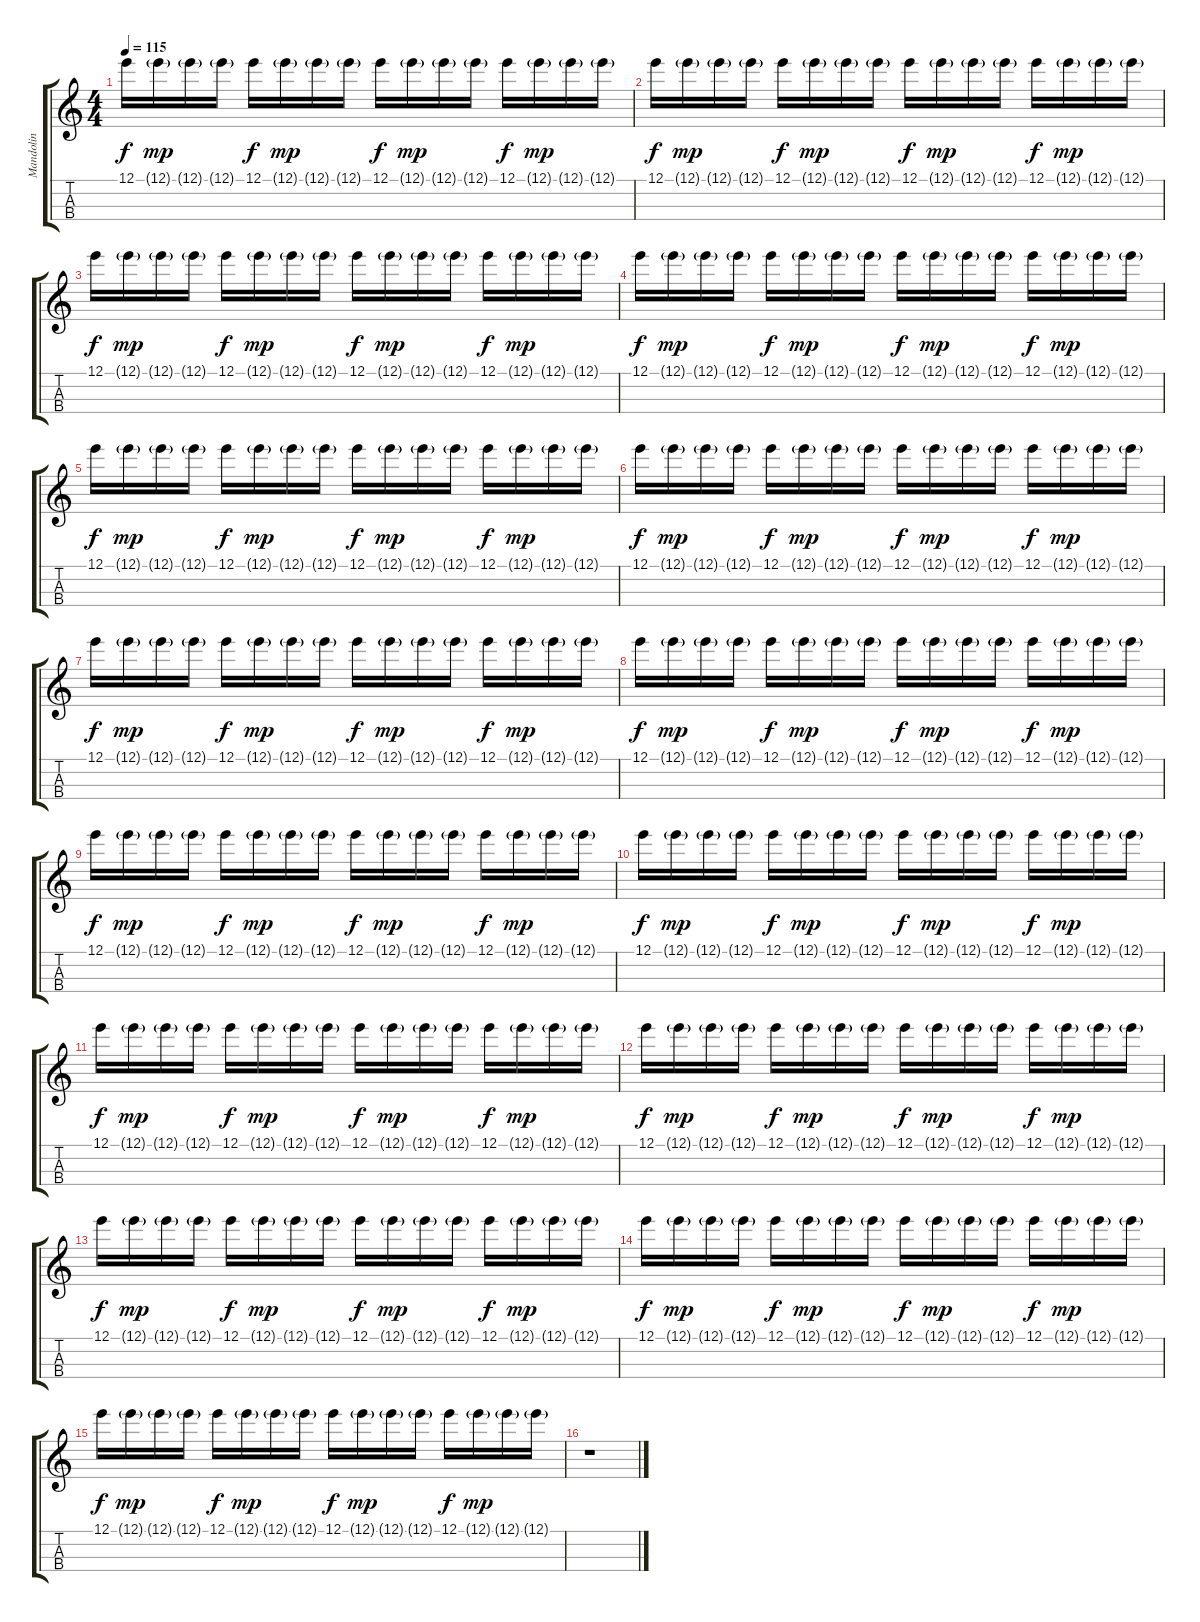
\track ("Mandolin" "Mandolin") {instrument koto}
\staff {score tabs}
\tuning (E5 A4 D4 G3) {hide}
\ts (4 4)
\tempo 115
\clef g2
\ks c
12.1.16{dy f} 12.1{g}.16{dy mp} 12.1{g}.16 12.1{g}.16 12.1.16{dy f} 12.1{g}.16{dy mp} 12.1{g}.16 12.1{g}.16 12.1.16{dy f} 12.1{g}.16{dy mp} 12.1{g}.16 12.1{g}.16 12.1.16{dy f} 12.1{g}.16{dy mp} 12.1{g}.16 12.1{g}.16 |
12.1.16{dy f} 12.1{g}.16{dy mp} 12.1{g}.16 12.1{g}.16 12.1.16{dy f} 12.1{g}.16{dy mp} 12.1{g}.16 12.1{g}.16 12.1.16{dy f} 12.1{g}.16{dy mp} 12.1{g}.16 12.1{g}.16 12.1.16{dy f} 12.1{g}.16{dy mp} 12.1{g}.16 12.1{g}.16 |
12.1.16{dy f} 12.1{g}.16{dy mp} 12.1{g}.16 12.1{g}.16 12.1.16{dy f} 12.1{g}.16{dy mp} 12.1{g}.16 12.1{g}.16 12.1.16{dy f} 12.1{g}.16{dy mp} 12.1{g}.16 12.1{g}.16 12.1.16{dy f} 12.1{g}.16{dy mp} 12.1{g}.16 12.1{g}.16 |
12.1.16{dy f} 12.1{g}.16{dy mp} 12.1{g}.16 12.1{g}.16 12.1.16{dy f} 12.1{g}.16{dy mp} 12.1{g}.16 12.1{g}.16 12.1.16{dy f} 12.1{g}.16{dy mp} 12.1{g}.16 12.1{g}.16 12.1.16{dy f} 12.1{g}.16{dy mp} 12.1{g}.16 12.1{g}.16 |
12.1.16{dy f} 12.1{g}.16{dy mp} 12.1{g}.16 12.1{g}.16 12.1.16{dy f} 12.1{g}.16{dy mp} 12.1{g}.16 12.1{g}.16 12.1.16{dy f} 12.1{g}.16{dy mp} 12.1{g}.16 12.1{g}.16 12.1.16{dy f} 12.1{g}.16{dy mp} 12.1{g}.16 12.1{g}.16 |
12.1.16{dy f} 12.1{g}.16{dy mp} 12.1{g}.16 12.1{g}.16 12.1.16{dy f} 12.1{g}.16{dy mp} 12.1{g}.16 12.1{g}.16 12.1.16{dy f} 12.1{g}.16{dy mp} 12.1{g}.16 12.1{g}.16 12.1.16{dy f} 12.1{g}.16{dy mp} 12.1{g}.16 12.1{g}.16 |
12.1.16{dy f} 12.1{g}.16{dy mp} 12.1{g}.16 12.1{g}.16 12.1.16{dy f} 12.1{g}.16{dy mp} 12.1{g}.16 12.1{g}.16 12.1.16{dy f} 12.1{g}.16{dy mp} 12.1{g}.16 12.1{g}.16 12.1.16{dy f} 12.1{g}.16{dy mp} 12.1{g}.16 12.1{g}.16 |
12.1.16{dy f} 12.1{g}.16{dy mp} 12.1{g}.16 12.1{g}.16 12.1.16{dy f} 12.1{g}.16{dy mp} 12.1{g}.16 12.1{g}.16 12.1.16{dy f} 12.1{g}.16{dy mp} 12.1{g}.16 12.1{g}.16 12.1.16{dy f} 12.1{g}.16{dy mp} 12.1{g}.16 12.1{g}.16 |
12.1.16{dy f} 12.1{g}.16{dy mp} 12.1{g}.16 12.1{g}.16 12.1.16{dy f} 12.1{g}.16{dy mp} 12.1{g}.16 12.1{g}.16 12.1.16{dy f} 12.1{g}.16{dy mp} 12.1{g}.16 12.1{g}.16 12.1.16{dy f} 12.1{g}.16{dy mp} 12.1{g}.16 12.1{g}.16 |
12.1.16{dy f} 12.1{g}.16{dy mp} 12.1{g}.16 12.1{g}.16 12.1.16{dy f} 12.1{g}.16{dy mp} 12.1{g}.16 12.1{g}.16 12.1.16{dy f} 12.1{g}.16{dy mp} 12.1{g}.16 12.1{g}.16 12.1.16{dy f} 12.1{g}.16{dy mp} 12.1{g}.16 12.1{g}.16 |
12.1.16{dy f} 12.1{g}.16{dy mp} 12.1{g}.16 12.1{g}.16 12.1.16{dy f} 12.1{g}.16{dy mp} 12.1{g}.16 12.1{g}.16 12.1.16{dy f} 12.1{g}.16{dy mp} 12.1{g}.16 12.1{g}.16 12.1.16{dy f} 12.1{g}.16{dy mp} 12.1{g}.16 12.1{g}.16 |
12.1.16{dy f} 12.1{g}.16{dy mp} 12.1{g}.16 12.1{g}.16 12.1.16{dy f} 12.1{g}.16{dy mp} 12.1{g}.16 12.1{g}.16 12.1.16{dy f} 12.1{g}.16{dy mp} 12.1{g}.16 12.1{g}.16 12.1.16{dy f} 12.1{g}.16{dy mp} 12.1{g}.16 12.1{g}.16 |
12.1.16{dy f} 12.1{g}.16{dy mp} 12.1{g}.16 12.1{g}.16 12.1.16{dy f} 12.1{g}.16{dy mp} 12.1{g}.16 12.1{g}.16 12.1.16{dy f} 12.1{g}.16{dy mp} 12.1{g}.16 12.1{g}.16 12.1.16{dy f} 12.1{g}.16{dy mp} 12.1{g}.16 12.1{g}.16 |
12.1.16{dy f} 12.1{g}.16{dy mp} 12.1{g}.16 12.1{g}.16 12.1.16{dy f} 12.1{g}.16{dy mp} 12.1{g}.16 12.1{g}.16 12.1.16{dy f} 12.1{g}.16{dy mp} 12.1{g}.16 12.1{g}.16 12.1.16{dy f} 12.1{g}.16{dy mp} 12.1{g}.16 12.1{g}.16 |
12.1.16{dy f} 12.1{g}.16{dy mp} 12.1{g}.16 12.1{g}.16 12.1.16{dy f} 12.1{g}.16{dy mp} 12.1{g}.16 12.1{g}.16 12.1.16{dy f} 12.1{g}.16{dy mp} 12.1{g}.16 12.1{g}.16 12.1.16{dy f} 12.1{g}.16{dy mp} 12.1{g}.16 12.1{g}.16 |
r.1
